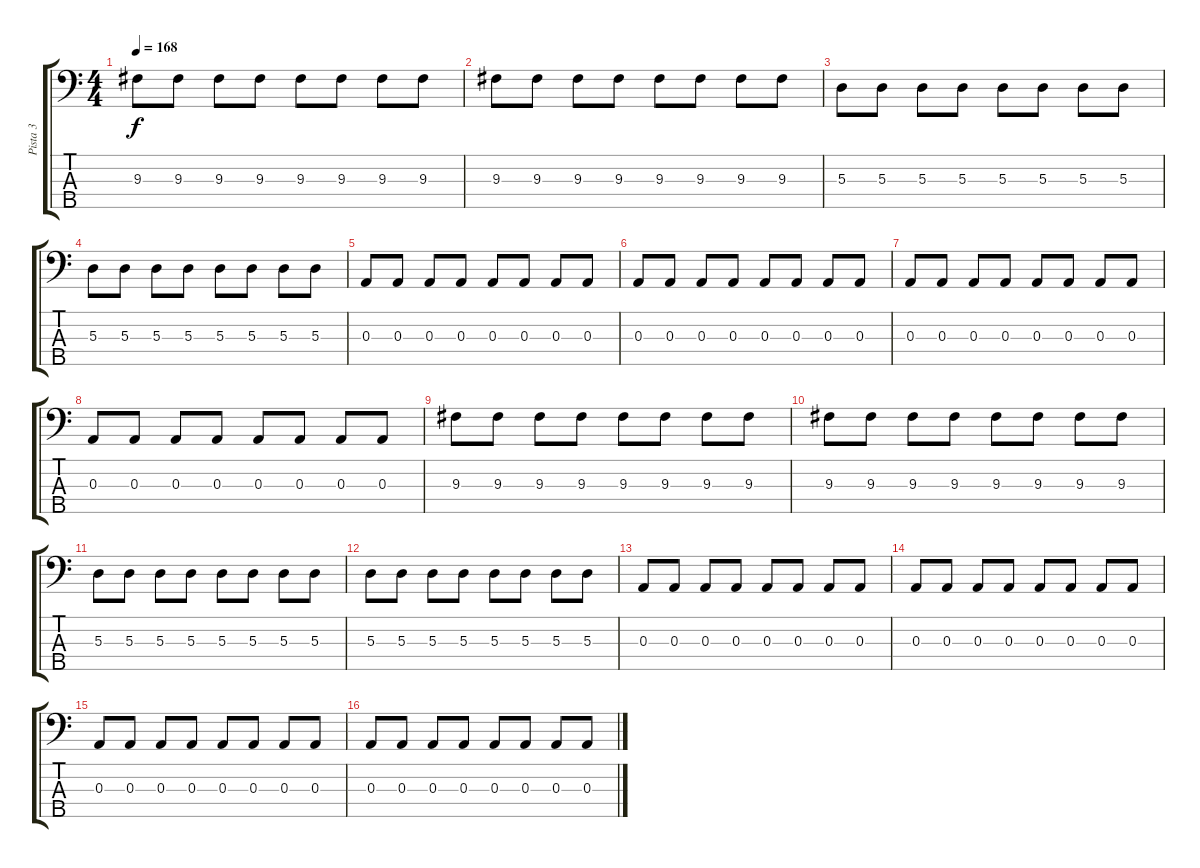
\track ("Pista 3" "Pista 3") {instrument electricbassfinger}
\staff {score tabs}
\tuning (G2 D2 A1 E1 B0) {hide}
\ts (4 4)
\tempo 168
\clef f4
\ks c
9.3.8{dy f} 9.3.8 9.3.8 9.3.8 9.3.8 9.3.8 9.3.8 9.3.8 |
9.3.8 9.3.8 9.3.8 9.3.8 9.3.8 9.3.8 9.3.8 9.3.8 |
5.3.8 5.3.8 5.3.8 5.3.8 5.3.8 5.3.8 5.3.8 5.3.8 |
5.3.8 5.3.8 5.3.8 5.3.8 5.3.8 5.3.8 5.3.8 5.3.8 |
0.3.8 0.3.8 0.3.8 0.3.8 0.3.8 0.3.8 0.3.8 0.3.8 |
0.3.8 0.3.8 0.3.8 0.3.8 0.3.8 0.3.8 0.3.8 0.3.8 |
0.3.8 0.3.8 0.3.8 0.3.8 0.3.8 0.3.8 0.3.8 0.3.8 |
0.3.8 0.3.8 0.3.8 0.3.8 0.3.8 0.3.8 0.3.8 0.3.8 |
9.3.8 9.3.8 9.3.8 9.3.8 9.3.8 9.3.8 9.3.8 9.3.8 |
9.3.8 9.3.8 9.3.8 9.3.8 9.3.8 9.3.8 9.3.8 9.3.8 |
5.3.8 5.3.8 5.3.8 5.3.8 5.3.8 5.3.8 5.3.8 5.3.8 |
5.3.8 5.3.8 5.3.8 5.3.8 5.3.8 5.3.8 5.3.8 5.3.8 |
0.3.8 0.3.8 0.3.8 0.3.8 0.3.8 0.3.8 0.3.8 0.3.8 |
0.3.8 0.3.8 0.3.8 0.3.8 0.3.8 0.3.8 0.3.8 0.3.8 |
0.3.8 0.3.8 0.3.8 0.3.8 0.3.8 0.3.8 0.3.8 0.3.8 |
0.3.8 0.3.8 0.3.8 0.3.8 0.3.8 0.3.8 0.3.8 0.3.8
